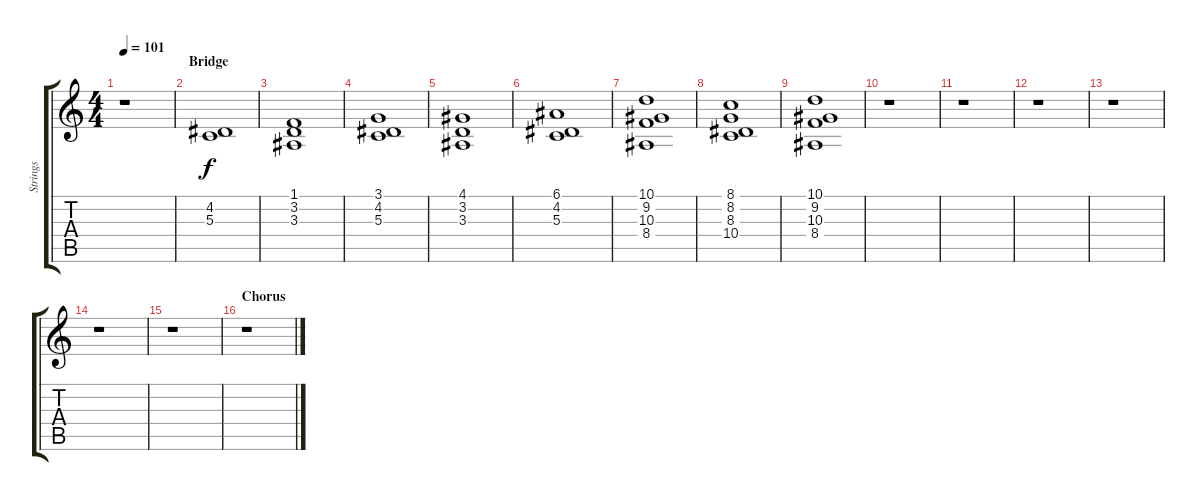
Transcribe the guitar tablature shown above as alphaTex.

\track ("Strings" "Strings") {instrument stringensemble1}
\staff {score tabs}
\tuning (E4 B3 G3 D3 A2 E2) {hide}
\ts (4 4)
\tempo 101
\clef g2
\ks c
r.1{dy f} |
\section ("" "Bridge")
(4.2 5.3).1 |
(1.1 3.2 3.3).1 |
(3.1 4.2 5.3).1 |
(4.1 3.2 3.3).1 |
(6.1 4.2 5.3).1 |
(10.1 9.2 10.3 8.4).1 |
(8.1 8.2 8.3 10.4).1 |
(10.1 9.2 10.3 8.4).1 |
r.1 |
r.1 |
r.1 |
r.1 |
r.1 |
r.1 |
\section ("" "Chorus")
r.1
